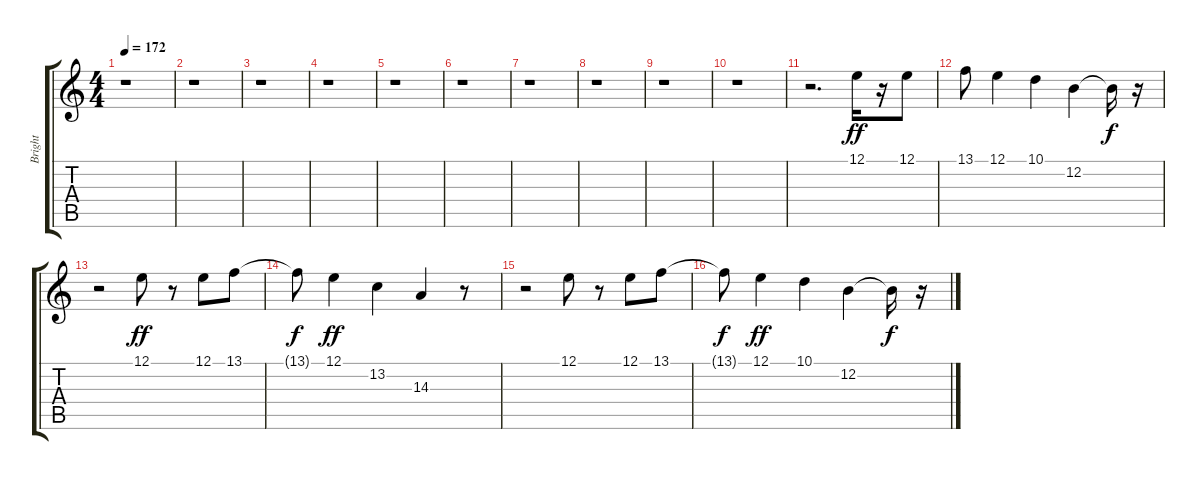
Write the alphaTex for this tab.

\track ("Bright" "Bright") {instrument fx5brightness}
\staff {score tabs}
\tuning (E4 B3 G3 D3 A2 E2) {hide}
\ts (4 4)
\tempo 172
\clef g2
\ks c
r.1{dy ff} |
r.1 |
r.1 |
r.1 |
r.1 |
r.1 |
r.1 |
r.1 |
r.1 |
r.1 |
r.2{d} 12.1.16 r.16 12.1.8 |
13.1.8 12.1.4 10.1.4 12.2.4 12.2{t}.16{dy f} r.16 |
r.2 12.1.8{dy ff} r.8 12.1.8 13.1.8 |
13.1{t}.8{dy f} 12.1.4{dy ff} 13.2.4 14.3.4 r.8 |
r.2 12.1.8 r.8 12.1.8 13.1.8 |
13.1{t}.8{dy f} 12.1.4{dy ff} 10.1.4 12.2.4 12.2{t}.16{dy f} r.16
